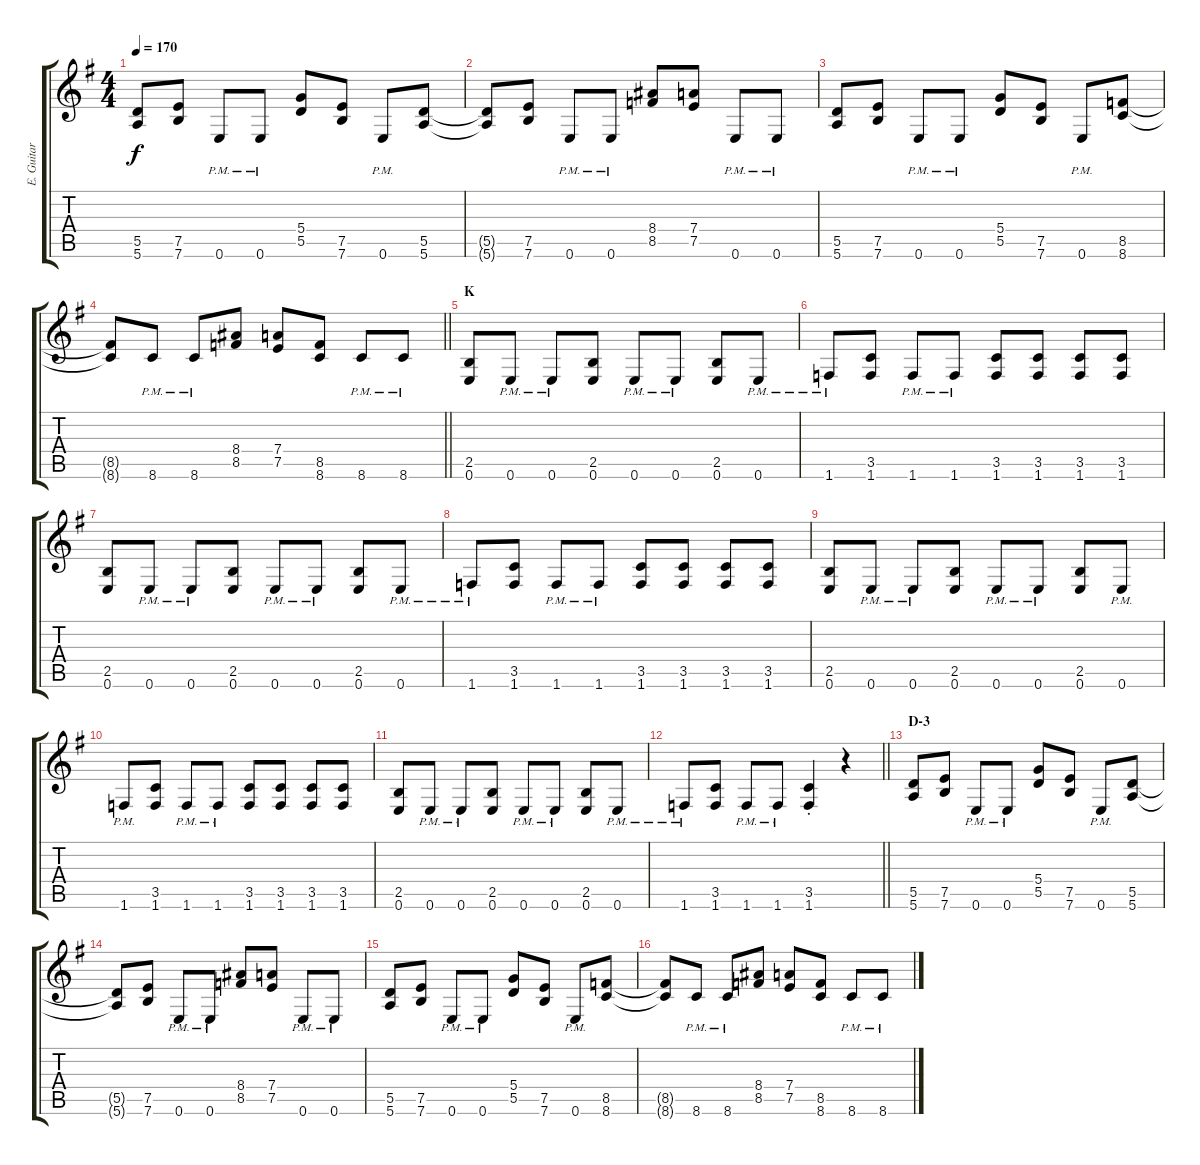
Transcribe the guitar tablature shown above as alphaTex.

\track ("E. Guitar II" "E. Guitar ") {instrument overdrivenguitar}
\staff {score tabs}
\tuning (E4 B3 G3 D3 A2 E2) {hide}
\ts (4 4)
\tempo 170
\clef g2
\ks g
(5.5 5.6).8{dy f} (7.5 7.6).8 0.6{pm}.8 0.6{pm}.8 (5.4 5.5).8 (7.5 7.6).8 0.6{pm}.8 (5.5 5.6).8 |
(5.5{t} 5.6{t}).8 (7.5 7.6).8 0.6{pm}.8 0.6{pm}.8 (8.4 8.5).8 (7.4 7.5).8 0.6{pm}.8 0.6{pm}.8 |
(5.5 5.6).8 (7.5 7.6).8 0.6{pm}.8 0.6{pm}.8 (5.4 5.5).8 (7.5 7.6).8 0.6{pm}.8 (8.5 8.6).8 |
\barLineRight lightlight
(8.5{t} 8.6{t}).8 8.6{pm}.8 8.6{pm}.8 (8.4 8.5).8 (7.4 7.5).8 (8.5 8.6).8 8.6{pm}.8 8.6{pm}.8 |
\section ("" "K")
(2.5 0.6).8 0.6{pm}.8 0.6{pm}.8 (2.5 0.6).8 0.6{pm}.8 0.6{pm}.8 (2.5 0.6).8 0.6{pm}.8 |
1.6{pm}.8 (3.5 1.6).8 1.6{pm}.8 1.6{pm}.8 (3.5 1.6).8 (3.5 1.6).8 (3.5 1.6).8 (3.5 1.6).8 |
(2.5 0.6).8 0.6{pm}.8 0.6{pm}.8 (2.5 0.6).8 0.6{pm}.8 0.6{pm}.8 (2.5 0.6).8 0.6{pm}.8 |
1.6{pm}.8 (3.5 1.6).8 1.6{pm}.8 1.6{pm}.8 (3.5 1.6).8 (3.5 1.6).8 (3.5 1.6).8 (3.5 1.6).8 |
(2.5 0.6).8 0.6{pm}.8 0.6{pm}.8 (2.5 0.6).8 0.6{pm}.8 0.6{pm}.8 (2.5 0.6).8 0.6{pm}.8 |
1.6{pm}.8 (3.5 1.6).8 1.6{pm}.8 1.6{pm}.8 (3.5 1.6).8 (3.5 1.6).8 (3.5 1.6).8 (3.5 1.6).8 |
(2.5 0.6).8 0.6{pm}.8 0.6{pm}.8 (2.5 0.6).8 0.6{pm}.8 0.6{pm}.8 (2.5 0.6).8 0.6{pm}.8 |
\barLineRight lightlight
1.6{pm}.8 (3.5 1.6).8 1.6{pm}.8 1.6{pm}.8 (3.5{st} 1.6{st}).4 r.4 |
\section ("" "D-3")
(5.5 5.6).8 (7.5 7.6).8 0.6{pm}.8 0.6{pm}.8 (5.4 5.5).8 (7.5 7.6).8 0.6{pm}.8 (5.5 5.6).8 |
(5.5{t} 5.6{t}).8 (7.5 7.6).8 0.6{pm}.8 0.6{pm}.8 (8.4 8.5).8 (7.4 7.5).8 0.6{pm}.8 0.6{pm}.8 |
(5.5 5.6).8 (7.5 7.6).8 0.6{pm}.8 0.6{pm}.8 (5.4 5.5).8 (7.5 7.6).8 0.6{pm}.8 (8.5 8.6).8 |
(8.5{t} 8.6{t}).8 8.6{pm}.8 8.6{pm}.8 (8.4 8.5).8 (7.4 7.5).8 (8.5 8.6).8 8.6{pm}.8 8.6{pm}.8
